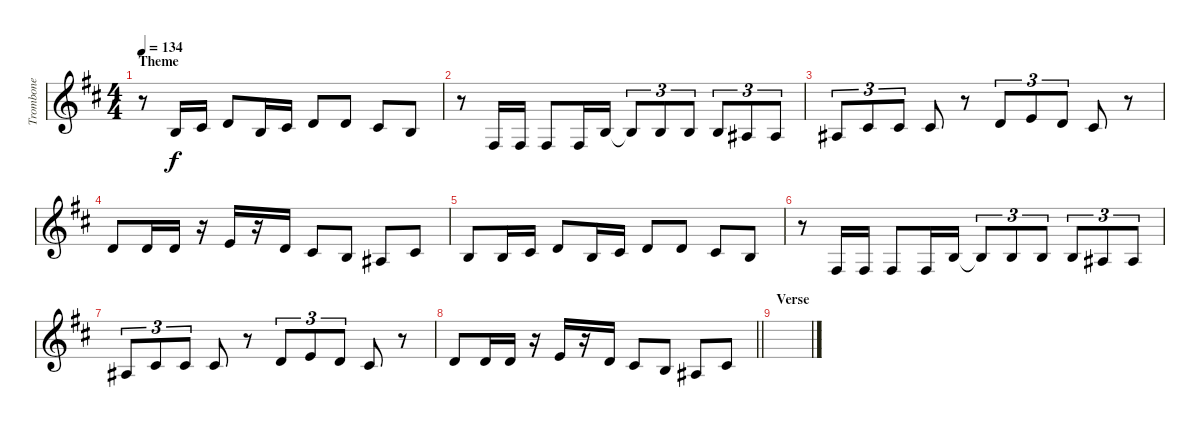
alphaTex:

\track ("Trombone" "Trombone") {instrument trombone}
\staff {score}
\tuning (E4 B3 G3 D3 A2 E2) {hide}
\ts (4 4)
\section ("" "Theme")
\tempo 134
\clef g2
\ks bminor
r.8{dy f} 0.2.16 2.2.16 3.2.8 0.2.16 2.2.16 3.2.8 3.2.8 2.2.8 0.2.8 |
r.8 4.4.16 4.4.16 4.4.8 4.4.16 4.3.16 4.3{t}.8{tu (3 2)} 4.3.8{tu (3 2)} 4.3.8{tu (3 2)} 4.3.8{tu (3 2)} 3.3.8{tu (3 2)} 3.3.8{tu (3 2)} |
3.3.8{tu (3 2)} 2.2.8{tu (3 2)} 2.2.8{tu (3 2)} 2.2.8 r.8 3.2.8{tu (3 2)} 0.1.8{tu (3 2)} 3.2.8{tu (3 2)} 2.2.8 r.8 |
3.2.8 3.2.16 3.2.16 r.16 0.1.16 r.16 3.2.16 2.2.8 0.2.8 3.3.8 2.2.8 |
0.2.8 0.2.16 2.2.16 3.2.8 0.2.16 2.2.16 3.2.8 3.2.8 2.2.8 0.2.8 |
r.8 4.4.16 4.4.16 4.4.8 4.4.16 4.3.16 4.3{t}.8{tu (3 2)} 4.3.8{tu (3 2)} 4.3.8{tu (3 2)} 4.3.8{tu (3 2)} 3.3.8{tu (3 2)} 3.3.8{tu (3 2)} |
3.3.8{tu (3 2)} 2.2.8{tu (3 2)} 2.2.8{tu (3 2)} 2.2.8 r.8 3.2.8{tu (3 2)} 0.1.8{tu (3 2)} 3.2.8{tu (3 2)} 2.2.8 r.8 |
\barLineRight lightlight
3.2.8 3.2.16 3.2.16 r.16 0.1.16 r.16 3.2.16 2.2.8 0.2.8 3.3.8 2.2.8 |
\section ("" "Verse")
